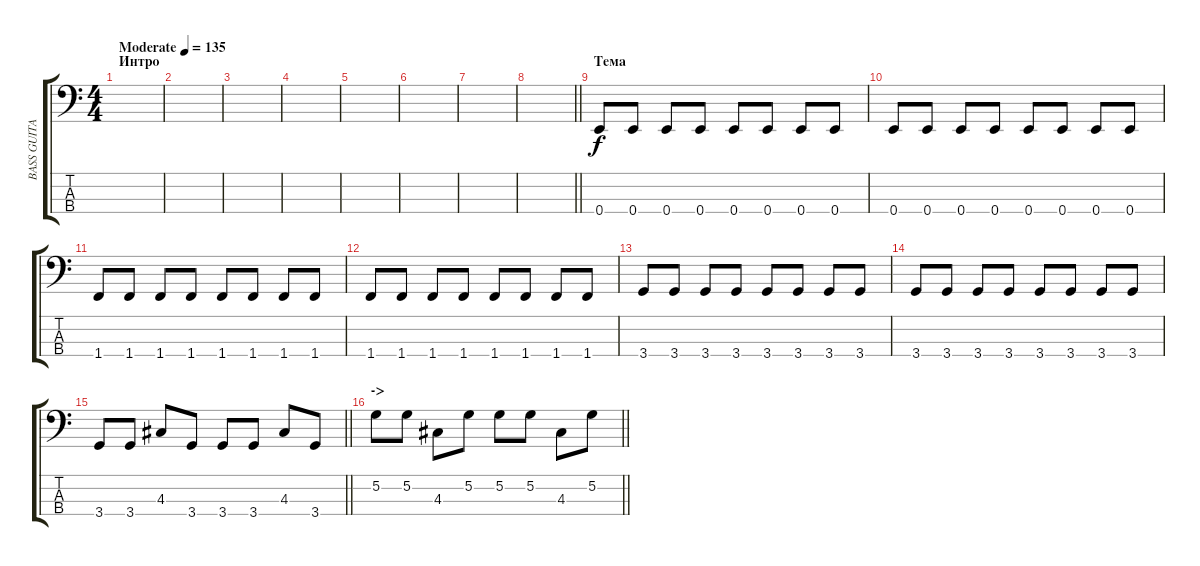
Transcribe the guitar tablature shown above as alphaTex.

\track ("BASS GUITAR" "BASS GUITA") {instrument electricbassfinger}
\staff {score tabs}
\tuning (G2 D2 A1 E1) {hide}
\ts (4 4)
\section ("" "Интро")
\tempo (135 "Moderate")
\clef f4
\ks c
|
|
|
|
|
|
|
\barLineRight lightlight
|
\section ("" "Тема")
0.4.8 0.4.8 0.4.8 0.4.8 0.4.8 0.4.8 0.4.8 0.4.8 |
0.4.8 0.4.8 0.4.8 0.4.8 0.4.8 0.4.8 0.4.8 0.4.8 |
1.4.8 1.4.8 1.4.8 1.4.8 1.4.8 1.4.8 1.4.8 1.4.8 |
1.4.8 1.4.8 1.4.8 1.4.8 1.4.8 1.4.8 1.4.8 1.4.8 |
3.4.8 3.4.8 3.4.8 3.4.8 3.4.8 3.4.8 3.4.8 3.4.8 |
3.4.8 3.4.8 3.4.8 3.4.8 3.4.8 3.4.8 3.4.8 3.4.8 |
\barLineRight lightlight
3.4.8 3.4.8 4.3.8 3.4.8 3.4.8 3.4.8 4.3.8 3.4.8 |
\section ("" "->")
\barLineRight lightlight
5.2.8 5.2.8 4.3.8 5.2.8 5.2.8 5.2.8 4.3.8 5.2.8
